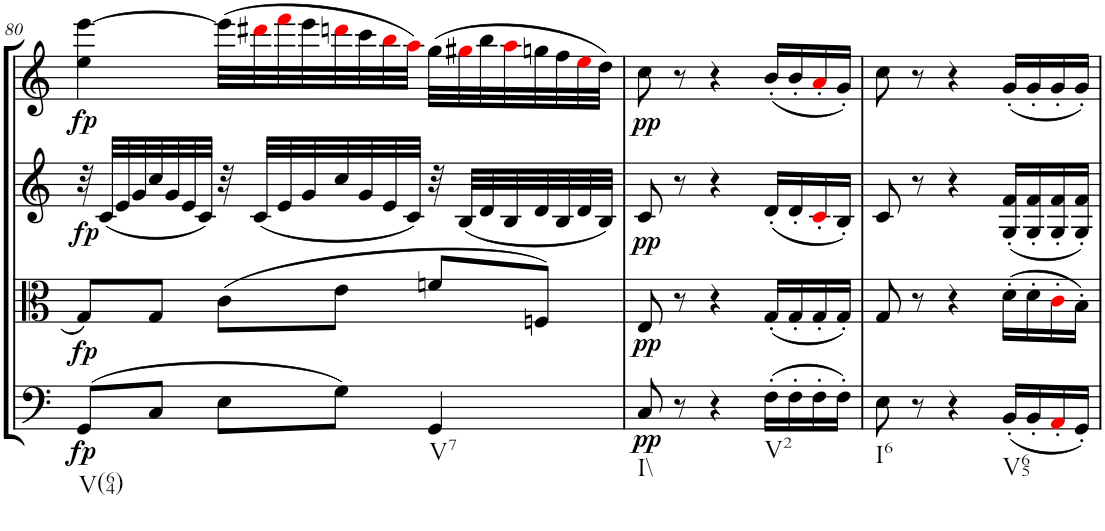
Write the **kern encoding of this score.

**kern	**dynam	**kern	**dynam	**kern	**dynam	**kern	**dynam
*part4	*part4	*part3	*part3	*part2	*part2	*part1	*part1
*staff4	*staff4	*staff3	*staff3	*staff2	*staff2	*staff1	*staff1
*I"Cello	*	*I"Viola	*	*I"2nd Violin	*	*I"1st Violin	*
*	*	*I'Vla	*	*I'Vln	*	*I'Vln	*
!!LO:PB:g=z
*clefG2	*	*clefC3	*	*clefG2	*	*clefG2	*
*k[]	*	*k[]	*	*k[]	*	*k[]	*
*C:	*	*C:	*	*C:	*	*C:	*
*M3/4	*	*M3/4	*	*M3/4	*	*M3/4	*
=80	=80	=80	=80	=80	=80	=80	=80
!LO:TX:b:t=V(64)	!	!	!	!	!	!	!
!	!LO:DY:b	!	!LO:DY:b	!	!LO:DY:b	!	!LO:DY:b
(8GG/L	fp	8G/L	fp	32r	fp	4ee\ [4eee\	fp
.	.	.	.	(32c/LLL	.	.	.
.	.	.	.	32e/	.	.	.
.	.	.	.	32g/	.	.	.
8C/J	.	8G/J	.	32cc/	.	.	.
.	.	.	.	32g/	.	.	.
.	.	.	.	32e/	.	.	.
.	.	.	.	32c/JJJ)	.	.	.
8E\L	.	(8c\L	.	32r	.	(32eee\LLL]	.
.	.	.	.	(32c/LLL	.	32ddd#Xi\	.
.	.	.	.	32e/	.	32fffi\	.
.	.	.	.	32g/	.	32eee\	.
8G\J)	.	8e\J	.	32cc/	.	32dddni\	.
.	.	.	.	32g/	.	32ccc\	.
.	.	.	.	32e/	.	32bbi\	.
.	.	.	.	32c/JJJ)	.	32aai\JJJ)	.
!LO:TX:b:t=V7	!	!	!	!	!	!	!
4GG/	.	8fn/L	.	32r	.	(32gg\LLL	.
.	.	.	.	(32B/LLL	.	32gg#Xi\	.
.	.	.	.	32d/	.	32bb\	.
.	.	.	.	32B/	.	32aai\	.
.	.	8Fn/J)	.	32d/	.	32ggn\	.
.	.	.	.	32B/	.	32ff\	.
.	.	.	.	32d/	.	32eei\	.
.	.	.	.	32B/JJJ)	.	32dd\JJJ)	.
=81	=81	=81	=81	=81	=81	=81	=81
!LO:TX:b:t=I\\	!	!	!	!	!	!	!
!	!LO:DY:b	!	!LO:DY:b	!	!	!	!
!	!	!	!LO:DY:n=1:a	!	!	!	!LO:DY:b
8C/	pp	8E/	pp pp	8c/	.	8cc\	pp
8r	.	8r	.	8r	.	8r	.
4r	.	4r	.	4r	.	4r	.
!LO:TX:b:t=V2	!	!	!	!	!	!	!
(16F'\LL	.	(16G'/LL	.	(16d'/LL	.	(16b'/LL	.
16F'\	.	16G'/	.	16d'/	.	16b'/	.
16F'\	.	16G'/	.	16c'i/	.	16a'i/	.
16F'\JJ)	.	16G'/JJ)	.	16B'/JJ)	.	16g'/JJ)	.
=82	=82	=82	=82	=82	=82	=82	=82
!LO:TX:b:t=I6	!	!	!	!	!	!	!
8E\	.	8G/	.	8c/	.	8cc\	.
8r	.	8r	.	8r	.	8r	.
4r	.	4r	.	4r	.	4r	.
!LO:TX:b:t=V65	!	!	!	!	!	!	!
(16BB'/LL	.	(16d'\LL	.	(16G/' 16f/'LL	.	(16g'/LL	.
16BB'/	.	16d'\	.	16G/' 16f/'	.	16g'/	.
16AA'i/	.	16c'i\	.	16G/' 16f/'	.	16g'/	.
16GG'/JJ)	.	16B'\JJ)	.	16G/' 16f/'JJ)	.	16g'/JJ)	.
=	=	=	=	=	=	=	=
*-	*-	*-	*-	*-	*-	*-	*-
